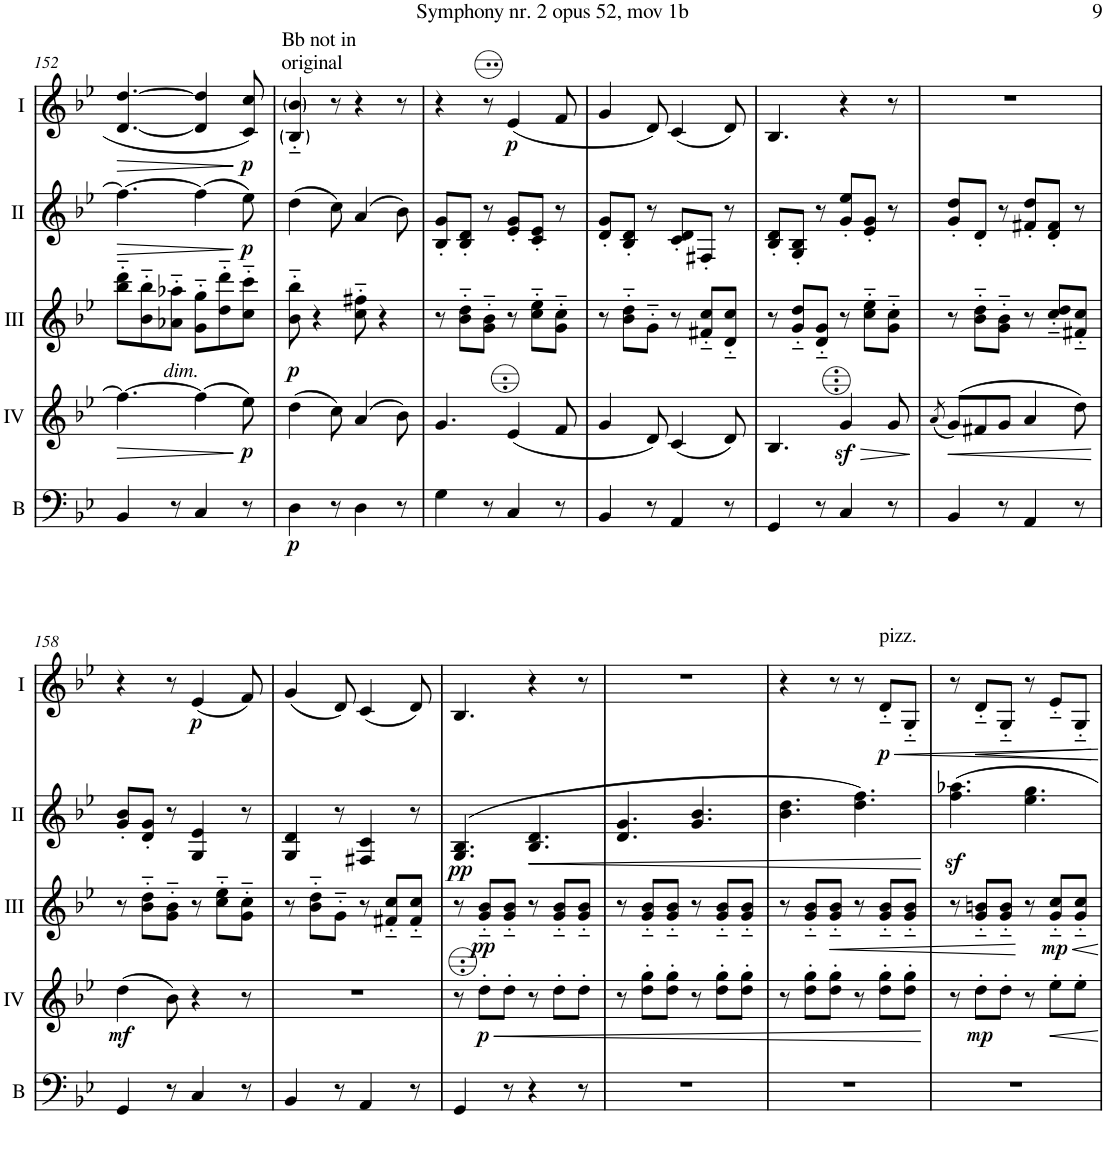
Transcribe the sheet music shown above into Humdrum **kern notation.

**kern	**dynam	**kern	**dynam	**kern	**dynam	**kern	**dynam	**kern	**dynam
*part5	*part5	*part4	*part4	*part3	*part3	*part2	*part2	*part1	*part1
*staff5	*staff5	*staff4	*staff4	*staff3	*staff3	*staff2	*staff2	*staff1	*staff1
*I"Bass	*	*I"Acc. 4	*	*I"Acc. 3	*	*I"Acc. 2	*	*I"Acc. 1	*
*I'B	*	*	*	*	*	*	*	*	*
!!LO:PB:g=z
*clefF4	*	*clefG2	*	*clefG2	*	*clefG2	*	*clefG2	*
*Trd7c12	*	*Trd7c12	*	*Trd7c12	*	*	*	*	*
*k[b-e-]	*	*k[b-e-]	*	*k[b-e-]	*	*k[b-e-]	*	*k[b-e-]	*
*M6/8	*	*M6/8	*	*M6/8	*	*M6/8	*	*M6/8	*
=152	=152	=152	=152	=152	=152	=152	=152	=152	=152
!	!	!	!LO:HP:b	!	!	!	!LO:HP:b	!	!LO:HP:b
4BB-/	.	4.ff\_	>	8bb-\'~ 8ddd\'~L	.	4.ff\_	>	[4.d/ [4.dd/	>
.	.	.	.	8b-\'~ 8bb-\'~	.	.	.	.	.
!	!	!	!	!LO:TX:b:i:t=dim.	!	!	!	!	!
8r	.	.	.	8a-X\'~ 8aa-X\'~J	.	.	.	.	.
4C/	.	(4ff\]	.	8g\'~ 8gg\'~L	.	(4ff\]	.	4d/] 4dd/]	.
.	.	.	.	8dd\'~ 8ddd\'~	.	.	.	.	.
!	!	!	!LO:DY:n=1:b	!	!	!	!LO:DY:n=1:b	!	!LO:DY:n=1:b
8r	.	8ee-\)	] p	8cc\'~ 8ccc\'~J	.	8ee-\)	] p	8c/ 8cc/	] p
=153	=153	=153	=153	=153	=153	=153	=153	=153	=153
!	!	!	!	!	!	!	!	!LO:TX:a:t=Bb not in	!
!	!	!	!	!	!	!	!	!LO:TX:a:t=original	!
!	!LO:DY:b	!	!	!	!LO:DY:b	!	!	!	!
4D\	p	(4dd\	.	8b-\'~ 8bb-\'~	p	(4dd\	.	4B-/'~ 4b-/'~	.
.	.	.	.	4r	.	.	.	.	.
8r	.	8cc\)	.	.	.	8cc\)	.	8r	.
4D\	.	(4a/	.	8cc\'~ 8ff#X\'~	.	(4a/	.	4r	.
.	.	.	.	4r	.	.	.	.	.
8r	.	8b-\)	.	.	.	8b-\)	.	8r	.
=154	=154	=154	=154	=154	=154	=154	=154	=154	=154
4G\	.	4.g/	.	8r	.	8B-/' 8g/'L	.	4r	.
.	.	.	.	8b-\'~ 8dd\'~L	.	8B-/' 8d/'J	.	.	.
8r	.	.	.	8g\'~ 8b-\'~J	.	8r	.	8r	.
!	!	!	!	!	!	!	!	!	!LO:DY:b
4C/	.	(4e-/	.	8r	.	8e-/' 8g/'L	.	(4e-/	p
.	.	.	.	8cc\'~ 8ee-\'~L	.	8c/' 8e-/'J	.	.	.
8r	.	8f/	.	8g\'~ 8cc\'~J	.	8r	.	8f/	.
=155	=155	=155	=155	=155	=155	=155	=155	=155	=155
4BB-/	.	4g/	.	8r	.	8d/' 8g/'L	.	4g/	.
.	.	.	.	8b-\'~ 8dd\'~L	.	8B-/' 8d/'J	.	.	.
8r	.	8d/)	.	8g'~\J	.	8r	.	8d/)	.
4AA/	.	(4c/	.	8r	.	8c/' 8d/'L	.	(4c/	.
.	.	.	.	8f#X/'~ 8cc/'~L	.	8F#X'/J	.	.	.
8r	.	8d/)	.	8d/'~ 8cc/'~J	.	8r	.	8d/)	.
=156	=156	=156	=156	=156	=156	=156	=156	=156	=156
4GG/	.	4.B-/	.	8r	.	8B-/' 8d/'L	.	4.B-/	.
.	.	.	.	8g/'~ 8dd/'~L	.	8G/' 8B-/'J	.	.	.
8r	.	.	.	8d/'~ 8g/'~J	.	8r	.	.	.
!	!	!	!LO:HP:b	!	!	!	!	!	!
4C/	.	4gz</	>	8r	.	8g/' 8ee-/'L	.	4r	.
.	.	.	.	8cc\'~ 8ee-\'~L	.	8e-/' 8g/'J	.	.	.
8r	.	8g/	.	8g\'~ 8cc\'~J	.	8r	.	8r	.
.	.	.	]	.	.	.	.	.	.
=157	=157	=157	=157	=157	=157	=157	=157	=157	=157
.	.	(8qa/	.	.	.	.	.	.	.
4BB-/	.	(8g/L)	.	8r	.	8g/' 8dd/'L	.	2.r	.
.	.	8f#X/	.	8b-\'~ 8dd\'~L	.	8d'/J	.	.	.
8r	.	8g/J	.	8g\'~ 8b-\'~J	.	8r	.	.	.
4AA/	.	4a/	.	8r	.	8f#X/' 8dd/'L	.	.	.
.	.	.	.	8cc/'~ 8dd/'~L	.	8d/' 8f#/'J	.	.	.
8r	.	8dd\)	.	8f#X/'~ 8cc/'~J	.	8r	.	.	.
!!LO:LB:g=z
=158	=158	=158	=158	=158	=158	=158	=158	=158	=158
!	!	!	!LO:DY:b	!	!	!	!	!	!
4GG/	.	(4dd\	mf	8r	.	8g/' 8b-/'L	.	4r	.
.	.	.	.	8b-\'~ 8dd\'~L	.	8d/' 8g/'J	.	.	.
8r	.	8b-\)	.	8g\'~ 8b-\'~J	.	8r	.	8r	.
!	!	!	!	!	!	!	!	!	!LO:DY:b
4C/	.	4r	.	8r	.	4G/ 4e-/	.	(4e-/	p
.	.	.	.	8cc\'~ 8ee-\'~L	.	.	.	.	.
8r	.	8r	.	8g\'~ 8cc\'~J	.	8r	.	8f/)	.
=159	=159	=159	=159	=159	=159	=159	=159	=159	=159
4BB-/	.	2.r	.	8r	.	4G/ 4d/	.	(4g/	.
.	.	.	.	8b-\'~ 8dd\'~L	.	.	.	.	.
8r	.	.	.	8g'~\J	.	8r	.	8d/)	.
4AA/	.	.	.	8r	.	4F#X/ 4c/	.	(4c/	.
.	.	.	.	8f#X/'~ 8cc/'~L	.	.	.	.	.
8r	.	.	.	8f#/'~ 8cc/'~J	.	8r	.	8d/)	.
=160	=160	=160	=160	=160	=160	=160	=160	=160	=160
!	!	!	!	!	!	!	!LO:DY:b	!	!
4GG/	.	8r	.	8r	.	(4.G/ 4.B-/	pp	4.B-/	.
!	!	!	!LO:HP:b	!	!	!	!	!	!
!	!	!	!LO:DY:n=1:b	!	!LO:DY:b	!	!	!	!
.	.	8dd'\L	< p	8g/'~ 8b-/'~L	pp	.	.	.	.
8r	.	8dd'\J	.	8g/'~ 8b-/'~J	.	.	.	.	.
!	!	!	!	!	!	!	!LO:HP:b	!	!
4r	.	8r	.	8r	.	4.B-/ 4.d/	<	4r	.
.	.	8dd'\L	.	8g/'~ 8b-/'~L	.	.	.	.	.
8r	.	8dd'\J	.	8g/'~ 8b-/'~J	.	.	.	8r	.
=161	=161	=161	=161	=161	=161	=161	=161	=161	=161
2.r	.	8r	.	8r	.	4.d/ 4.g/	.	2.r	.
.	.	8dd\' 8gg\'L	.	8g/'~ 8b-/'~L	.	.	.	.	.
.	.	8dd\' 8gg\'J	.	8g/'~ 8b-/'~J	.	.	.	.	.
.	.	8r	.	8r	.	4.g/ 4.b-/	.	.	.
.	.	8dd\' 8gg\'L	.	8g/'~ 8b-/'~L	.	.	.	.	.
.	.	8dd\' 8gg\'J	.	8g/'~ 8b-/'~J	.	.	.	.	.
=162	=162	=162	=162	=162	=162	=162	=162	=162	=162
2.r	.	8r	.	8r	.	4.b-\ 4.dd\	.	4r	.
.	.	8dd\' 8gg\'L	.	8g/'~ 8b-/'~L	.	.	.	.	.
!	!	!	!	!	!LO:HP:b	!	!	!	!
.	.	8dd\' 8gg\'J	.	8g/'~ 8b-/'~J	<	.	.	8r	.
.	.	8r	.	8r	.	4.dd\ 4.ff\)	.	8r	.
!	!	!	!	!	!	!	!	!LO:TX:a:t=pizz.	!
!	!	!	!	!	!	!	!	!	!LO:DY:b
.	.	8dd\' 8gg\'L	.	8g/'~ 8b-/'~L	.	.	.	8d'~/L	p
.	.	8dd\' 8gg\'J	.	8g/'~ 8b-/'~J	.	.	.	8G'~/J	.
.	.	.	[	.	.	.	[	.	.
=163	=163	=163	=163	=163	=163	=163	=163	=163	=163
2.r	.	8r	.	8r	.	4.ff\z< 4.aa-X\z<	.	8r	.
!	!	!	!LO:DY:b	!	!	!	!	!	!LO:HP:b
.	.	8dd'\L	mp	8g/'~ 8bn/'~L	.	.	.	8d'~/L	<
.	.	8dd'\J	.	8g/'~ 8b/'~J	.	.	.	8G'~/J	.
.	.	8r	.	8r	[	4.ee-\ 4.gg\	.	8r	.
!	!	!	!	!	!LO:DY:b	!	!	!	!
.	.	8ee-'\L	.	8g/'~ 8cc/'~L	mp	.	.	8e-'~/L	.
.	.	8ee-'\J	.	8g/'~ 8cc/'~J	.	.	.	8G'~/J	.
.	.	.	.	.	.	.	.	.	[
=	=	=	=	=	=	=	=	=	=
*-	*-	*-	*-	*-	*-	*-	*-	*-	*-
